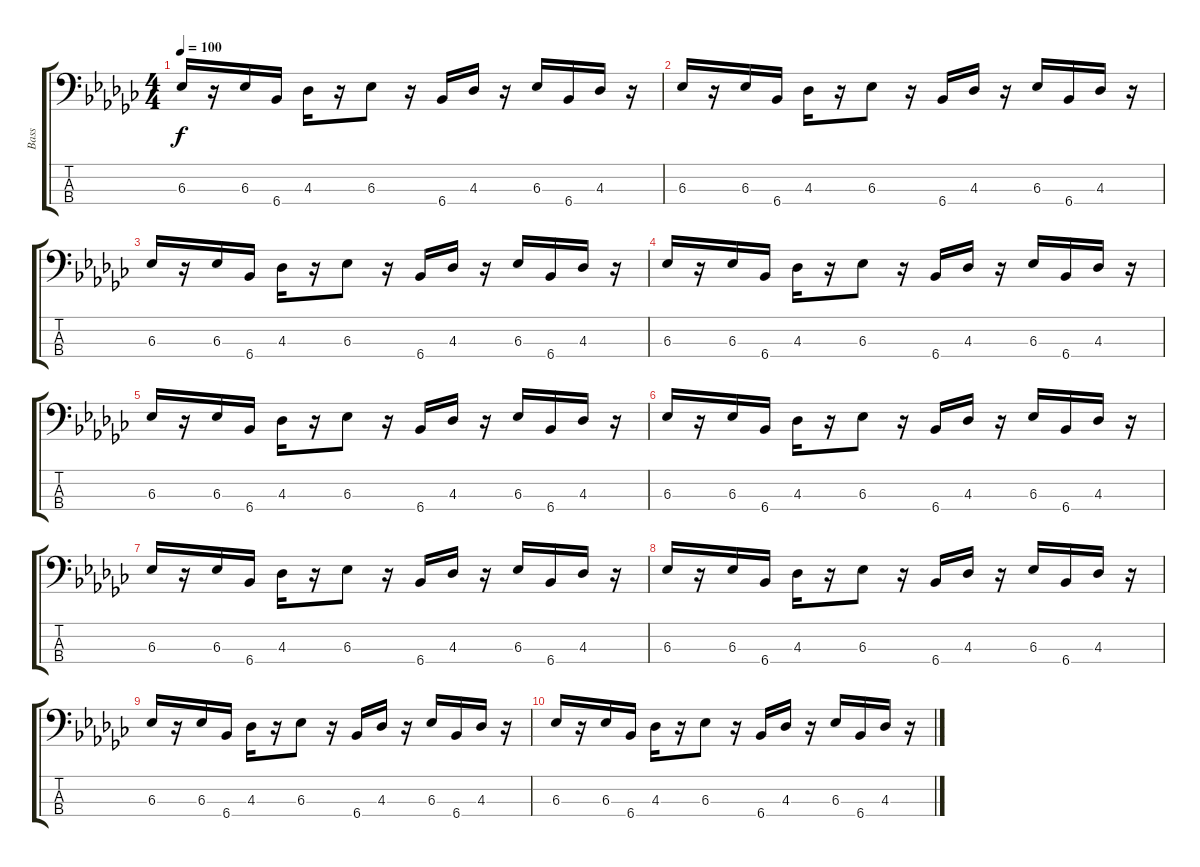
\track ("Bass" "Bass") {instrument electricbassfinger}
\staff {score tabs}
\tuning (G2 D2 A1 E1) {hide}
\ts (4 4)
\tempo 100
\clef f4
\ks ebminor
6.3.16{dy f} r.16 6.3.16 6.4.16 4.3.16 r.16 6.3.8 r.16 6.4.16 4.3.16 r.16 6.3.16 6.4.16 4.3.16 r.16 |
6.3.16 r.16 6.3.16 6.4.16 4.3.16 r.16 6.3.8 r.16 6.4.16 4.3.16 r.16 6.3.16 6.4.16 4.3.16 r.16 |
6.3.16 r.16 6.3.16 6.4.16 4.3.16 r.16 6.3.8 r.16 6.4.16 4.3.16 r.16 6.3.16 6.4.16 4.3.16 r.16 |
6.3.16 r.16 6.3.16 6.4.16 4.3.16 r.16 6.3.8 r.16 6.4.16 4.3.16 r.16 6.3.16 6.4.16 4.3.16 r.16 |
6.3.16 r.16 6.3.16 6.4.16 4.3.16 r.16 6.3.8 r.16 6.4.16 4.3.16 r.16 6.3.16 6.4.16 4.3.16 r.16 |
6.3.16 r.16 6.3.16 6.4.16 4.3.16 r.16 6.3.8 r.16 6.4.16 4.3.16 r.16 6.3.16 6.4.16 4.3.16 r.16 |
6.3.16 r.16 6.3.16 6.4.16 4.3.16 r.16 6.3.8 r.16 6.4.16 4.3.16 r.16 6.3.16 6.4.16 4.3.16 r.16 |
6.3.16 r.16 6.3.16 6.4.16 4.3.16 r.16 6.3.8 r.16 6.4.16 4.3.16 r.16 6.3.16 6.4.16 4.3.16 r.16 |
6.3.16 r.16 6.3.16 6.4.16 4.3.16 r.16 6.3.8 r.16 6.4.16 4.3.16 r.16 6.3.16 6.4.16 4.3.16 r.16 |
6.3.16 r.16 6.3.16 6.4.16 4.3.16 r.16 6.3.8 r.16 6.4.16 4.3.16 r.16 6.3.16 6.4.16 4.3.16 r.16
